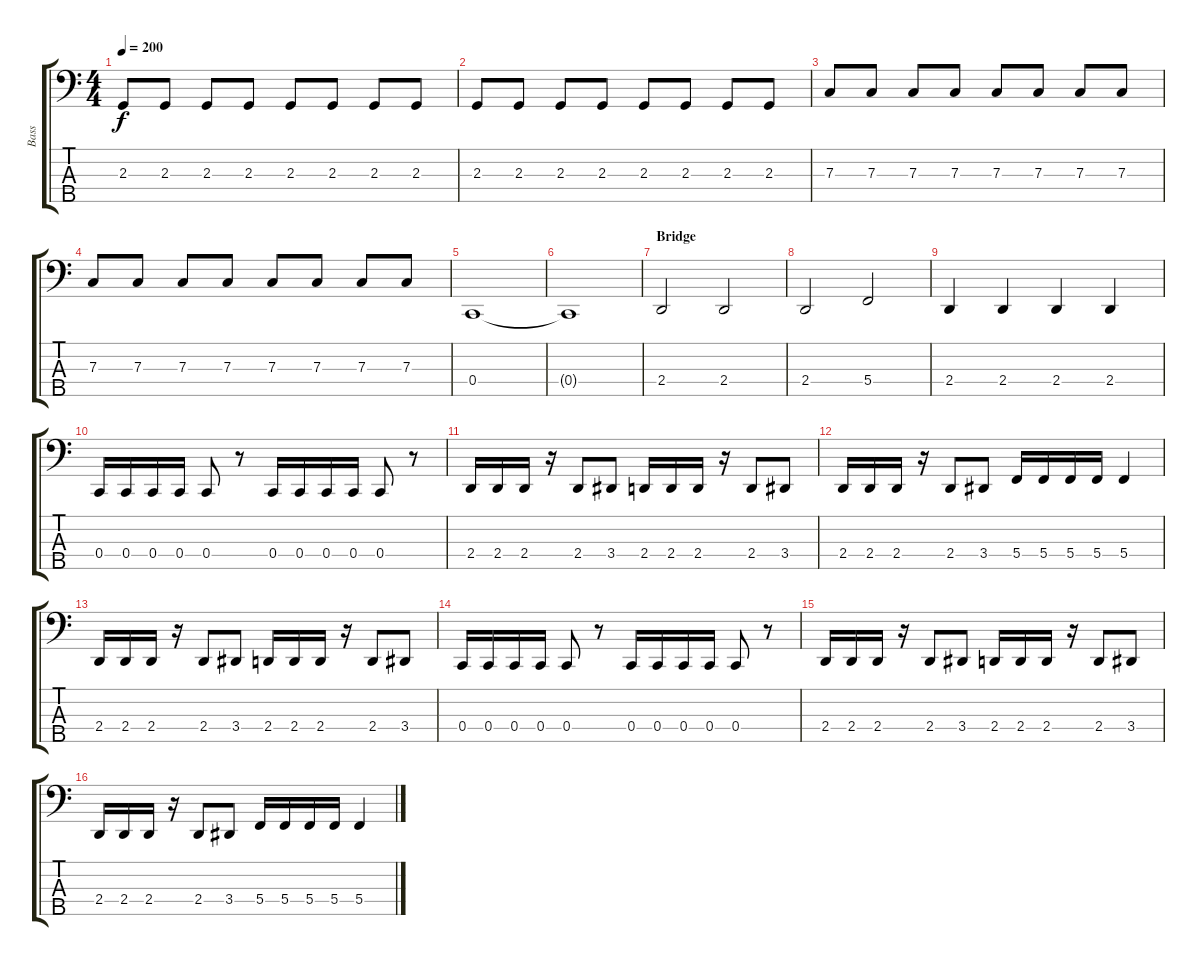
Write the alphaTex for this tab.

\track ("Bass" "Bass") {instrument electricbasspick}
\staff {score tabs}
\tuning (Eb2 Bb1 F1 C1 G0) {hide}
\ts (4 4)
\tempo 200
\clef f4
\ks c
2.3.8{dy f} 2.3.8 2.3.8 2.3.8 2.3.8 2.3.8 2.3.8 2.3.8 |
2.3.8 2.3.8 2.3.8 2.3.8 2.3.8 2.3.8 2.3.8 2.3.8 |
7.3.8 7.3.8 7.3.8 7.3.8 7.3.8 7.3.8 7.3.8 7.3.8 |
7.3.8 7.3.8 7.3.8 7.3.8 7.3.8 7.3.8 7.3.8 7.3.8 |
0.4.1 |
0.4{t}.1 |
\section ("" "Bridge")
2.4.2 2.4.2 |
2.4.2 5.4.2 |
2.4.4 2.4.4 2.4.4 2.4.4 |
0.4.16 0.4.16 0.4.16 0.4.16 0.4.8 r.8 0.4.16 0.4.16 0.4.16 0.4.16 0.4.8 r.8 |
2.4.16 2.4.16 2.4.16 r.16 2.4.8 3.4.8 2.4.16 2.4.16 2.4.16 r.16 2.4.8 3.4.8 |
2.4.16 2.4.16 2.4.16 r.16 2.4.8 3.4.8 5.4.16 5.4.16 5.4.16 5.4.16 5.4.4 |
2.4.16 2.4.16 2.4.16 r.16 2.4.8 3.4.8 2.4.16 2.4.16 2.4.16 r.16 2.4.8 3.4.8 |
0.4.16 0.4.16 0.4.16 0.4.16 0.4.8 r.8 0.4.16 0.4.16 0.4.16 0.4.16 0.4.8 r.8 |
2.4.16 2.4.16 2.4.16 r.16 2.4.8 3.4.8 2.4.16 2.4.16 2.4.16 r.16 2.4.8 3.4.8 |
2.4.16 2.4.16 2.4.16 r.16 2.4.8 3.4.8 5.4.16 5.4.16 5.4.16 5.4.16 5.4.4
